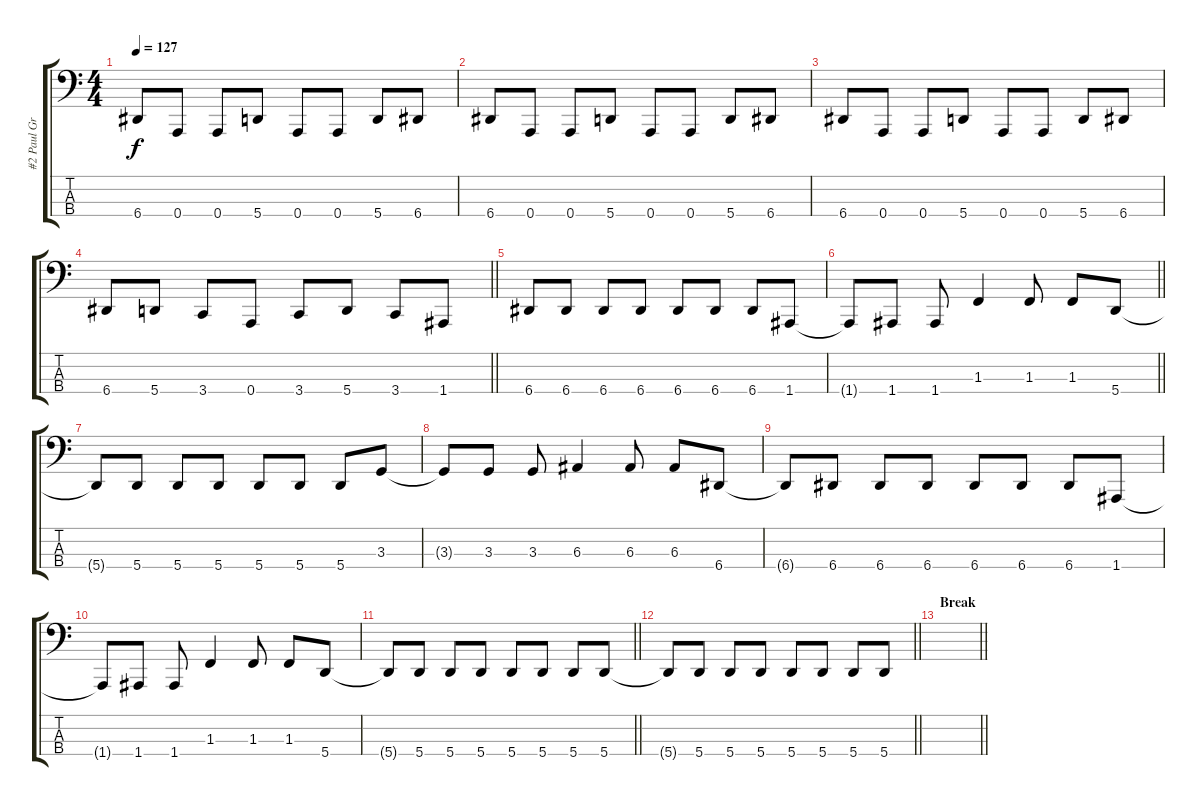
\track ("#2 Paul Gray" "#2 Paul Gr") {instrument electricbasspick}
\staff {score tabs}
\tuning (D2 A1 E1 A0) {hide}
\ts (4 4)
\tempo 127
\clef f4
\ks c
6.4.8{dy f} 0.4.8 0.4.8 5.4.8 0.4.8 0.4.8 5.4.8 6.4.8 |
6.4.8 0.4.8 0.4.8 5.4.8 0.4.8 0.4.8 5.4.8 6.4.8 |
6.4.8 0.4.8 0.4.8 5.4.8 0.4.8 0.4.8 5.4.8 6.4.8 |
\barLineRight lightlight
6.4.8 5.4.8 3.4.8 0.4.8 3.4.8 5.4.8 3.4.8 1.4.8 |
\section ("" "")
6.4.8 6.4.8 6.4.8 6.4.8 6.4.8 6.4.8 6.4.8 1.4.8 |
\barLineRight lightlight
1.4{t}.8 1.4.8 1.4.8 1.3.4 1.3.8 1.3.8 5.4.8 |
5.4{t}.8 5.4.8 5.4.8 5.4.8 5.4.8 5.4.8 5.4.8 3.3.8 |
3.3{t}.8 3.3.8 3.3.8 6.3.4 6.3.8 6.3.8 6.4.8 |
6.4{t}.8 6.4.8 6.4.8 6.4.8 6.4.8 6.4.8 6.4.8 1.4.8 |
1.4{t}.8 1.4.8 1.4.8 1.3.4 1.3.8 1.3.8 5.4.8 |
\barLineRight lightlight
5.4{t}.8 5.4.8 5.4.8 5.4.8 5.4.8 5.4.8 5.4.8 5.4.8 |
\barLineRight lightlight
5.4{t}.8 5.4.8 5.4.8 5.4.8 5.4.8 5.4.8 5.4.8 5.4.8 |
\section ("" "Break")
\barLineRight lightlight
